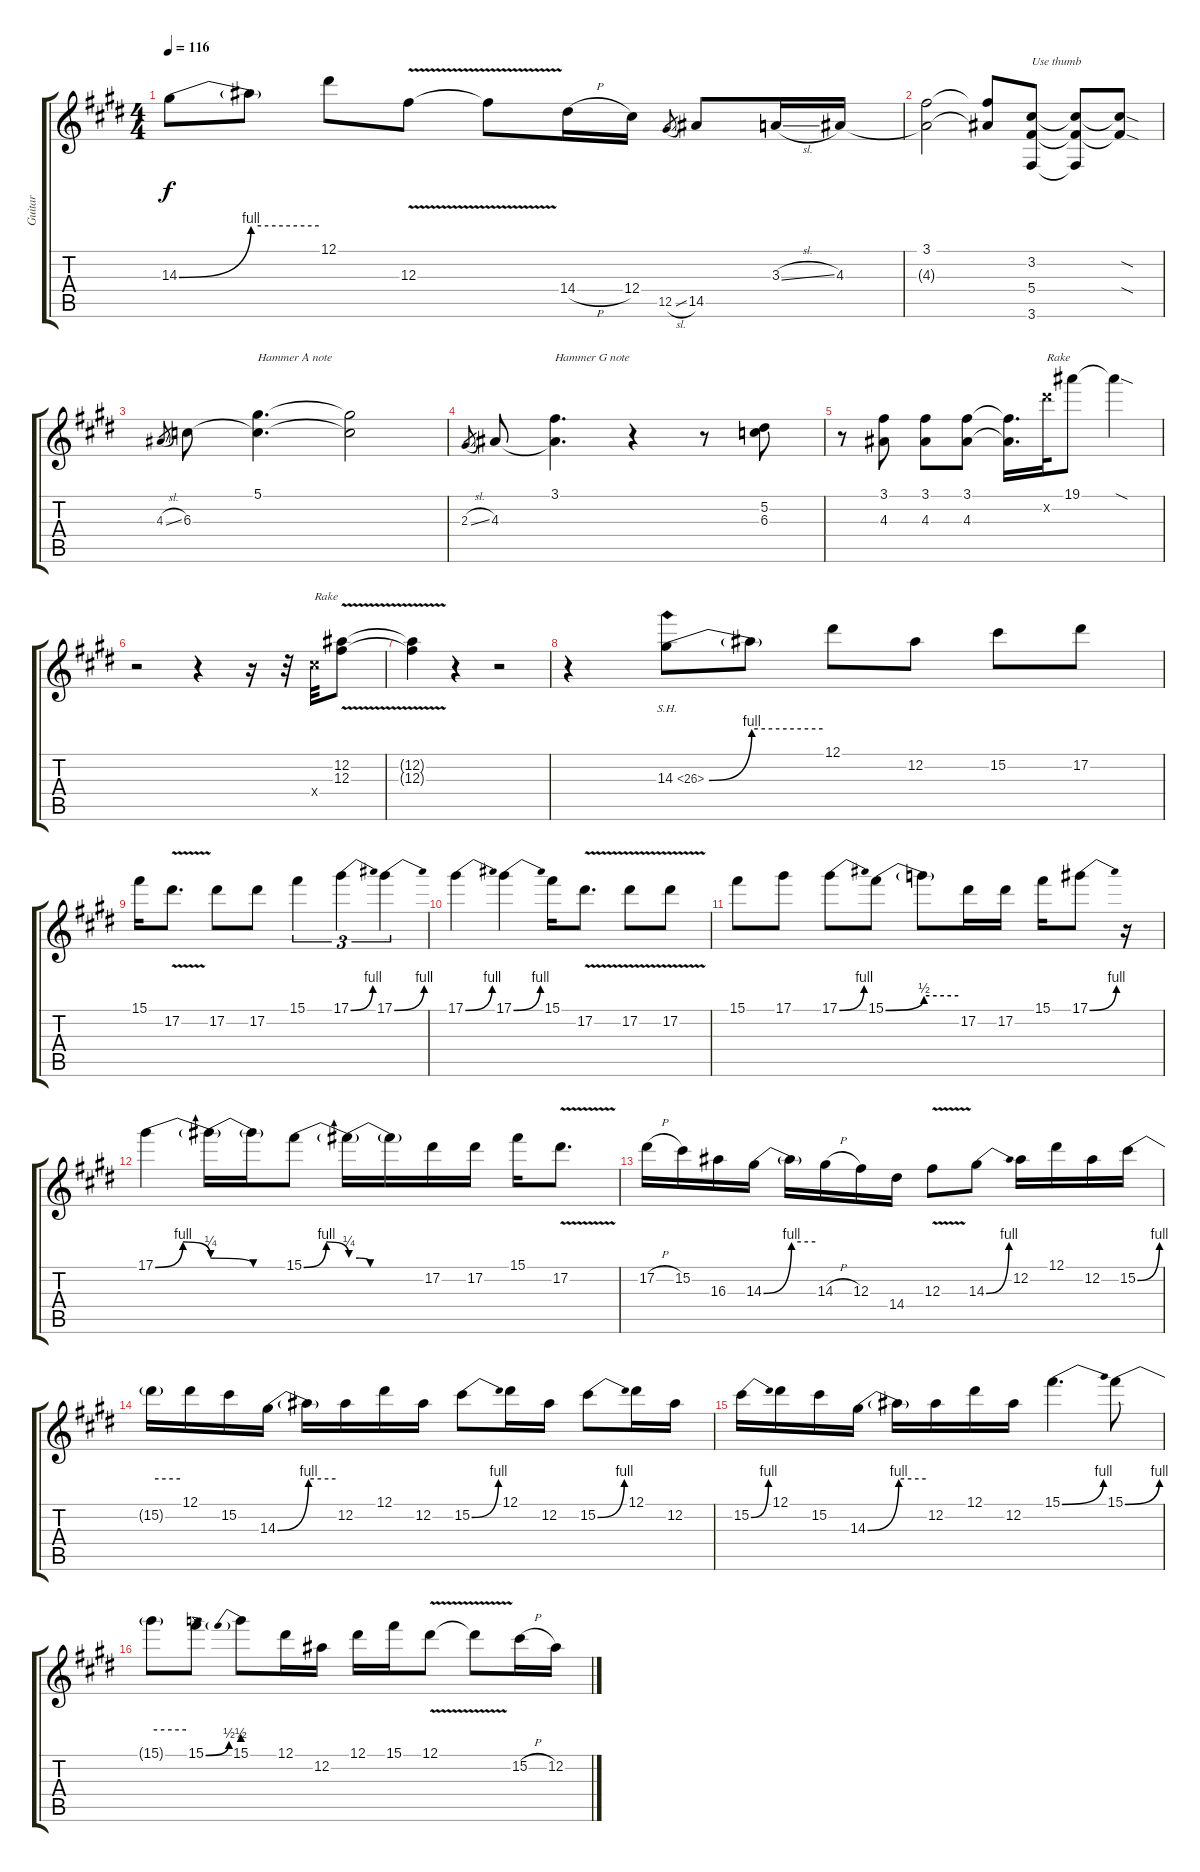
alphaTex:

\track ("Guitar" "Guitar") {instrument distortionguitar}
\staff {score tabs}
\tuning (Eb4 Bb3 Gb3 Db3 Ab2 Eb2) {hide}
\ts (4 4)
\tempo 116
\clef g2
\ks e
14.3{be (bend 0 0 60 4)}.8{dy f} 14.3{be (hold 0 4 60 4) t}.8 12.1.8 12.3{v}.8 12.3{t}.8 14.4{h}.16 12.4.16 12.5{sl}.8{gr} 14.5.8 3.3{sl}.16 4.3.16 |
(3.1 4.3{t}).2 (3.1{t} 4.3{t}).8 (3.2 5.4 3.6).8{txt "Use thumb"} (3.2{t} 5.4{t} 3.6{t}).8 (3.2{sod t} 5.4{sod t}).8 |
4.3{sl}.8{gr} 6.3.8 (5.1 6.3{t}).4{d txt "Hammer A note"} (5.1{t} 6.3{t}).2 |
2.3{sl}.8{gr} 4.3.8 (3.1 4.3{t}).4{d txt "Hammer G note"} r.4 r.8 (5.2 6.3).8 |
r.8 (3.1 4.3).8 (3.1 4.3).8 (3.1 4.3).8 (3.1{t} 4.3{t}).16{d} 17.2{x}.32{txt "Rake"} 19.1.8 19.1{sod t}.4 |
r.2 r.4 r.16 r.32 12.4{x}.32{txt "Rake"} (12.2{v} 12.3{v}).8 |
(12.2{t} 12.3{t}).4 r.4 r.2 |
r.4 14.3{be (bend 0 0 60 4) sh 12}.8 14.3{be (hold 0 4 60 4) t}.8 12.1.8 12.2.8 15.2.8 17.2.8 |
15.1.16 17.2{v}.8{d} 17.2.8 17.2.8 15.1.4{tu (3 2)} 17.1{be (bend 0 0 60 4)}.4{tu (3 2)} 17.1{be (bend 0 0 60 4)}.4{tu (3 2)} |
17.1{be (bend 0 0 60 4)}.4 17.1{be (bend 0 0 60 4)}.4 15.1.16 17.2{v}.8{d} 17.2{v}.8 17.2{v}.8 |
15.1.8 17.1.8 17.1{be (bend 0 0 60 4)}.8 15.1{be (bend 0 0 60 2)}.8 15.1{be (hold 0 2 60 2) t}.8 17.2.16 17.2.16 15.1.16 17.1{be (bend 0 0 60 4)}.8 r.16 |
17.1{be (bendrelease 0 0 10 4 20 4 60 1)}.4 17.1{be (release 0 1 60 0) t}.16 17.1{be (hold 0 0 60 0) t}.16 15.1{be (bendrelease 0 0 10 4 20 4 60 1)}.8 15.1{be (custom 0 1 15 1 30 0 60 0) t}.16 15.1{be (hold 0 0 60 0) t}.16 17.2.16 17.2.16 15.1.16 17.2{v}.8{d} |
17.2{h}.16 15.2.16 16.3.16 14.3{be (bend 0 0 60 4)}.16 14.3{be (hold 0 4 60 4) t}.16 14.3{h}.16 12.3.16 14.4.16 12.3{v}.8 14.3{be (bend 0 0 60 4)}.8 12.2.16 12.1.16 12.2.16 15.2{be (bend 0 0 60 4)}.16 |
15.2{be (hold 0 4 60 4) t}.16 12.1.16 15.2.16 14.3{be (bend 0 0 60 4)}.16 14.3{be (hold 0 4 60 4) t}.16 12.2.16 12.1.16 12.2.16 15.2{be (bend 0 0 60 4)}.8 12.1.16 12.2.16 15.2{be (bend 0 0 60 4)}.8 12.1.16 12.2.16 |
15.2{be (bend 0 0 60 4)}.16 12.1.16 15.2.16 14.3{be (bend 0 0 60 4)}.16 14.3{be (hold 0 4 60 4) t}.16 12.2.16 12.1.16 12.2.16 15.1{be (bend 0 0 60 4)}.4{d} 15.1{be (bend 0 0 60 4)}.8 |
15.1{be (hold 0 4 60 4) t}.8 15.1{be (bend 0 0 60 2)}.8 15.1{be (prebend 0 2 60 2)}.8 12.1.16 12.2.16 12.1.16 15.1.16 12.1{v}.8 12.1{t}.8 15.2{h}.16 12.2.16
